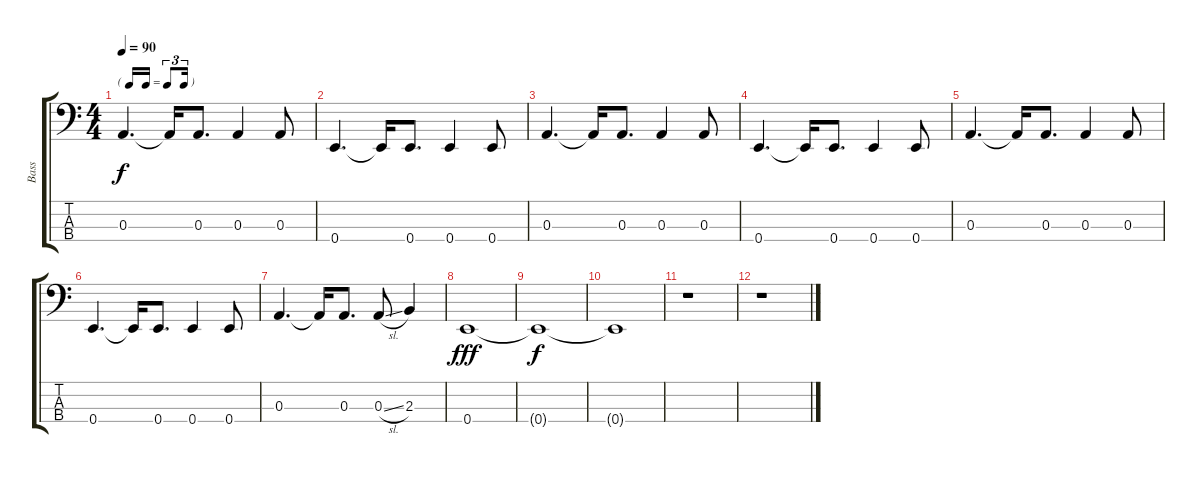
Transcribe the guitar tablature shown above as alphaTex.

\track ("Bass" "Bass") {instrument electricbassfinger}
\staff {score tabs}
\tuning (G2 D2 A1 E1) {hide}
\ts (4 4)
\tf triplet16th
\tempo 90
\clef f4
\ks c
0.3.4{d dy f} 0.3{t}.16 0.3.8{d} 0.3.4 0.3.8 |
0.4.4{d} 0.4{t}.16 0.4.8{d} 0.4.4 0.4.8 |
0.3.4{d} 0.3{t}.16{txt ""} 0.3.8{d} 0.3.4 0.3.8 |
0.4.4{d} 0.4{t}.16 0.4.8{d} 0.4.4 0.4.8 |
0.3.4{d} 0.3{t}.16 0.3.8{d} 0.3.4 0.3.8 |
0.4.4{d} 0.4{t}.16 0.4.8{d} 0.4.4 0.4.8 |
0.3.4{d} 0.3{t}.16 0.3.8{d} 0.3{sl}.8 2.3.4 |
0.4.1{dy fff} |
0.4{t}.1{dy f} |
0.4{t}.1 |
r.1 |
r.1
